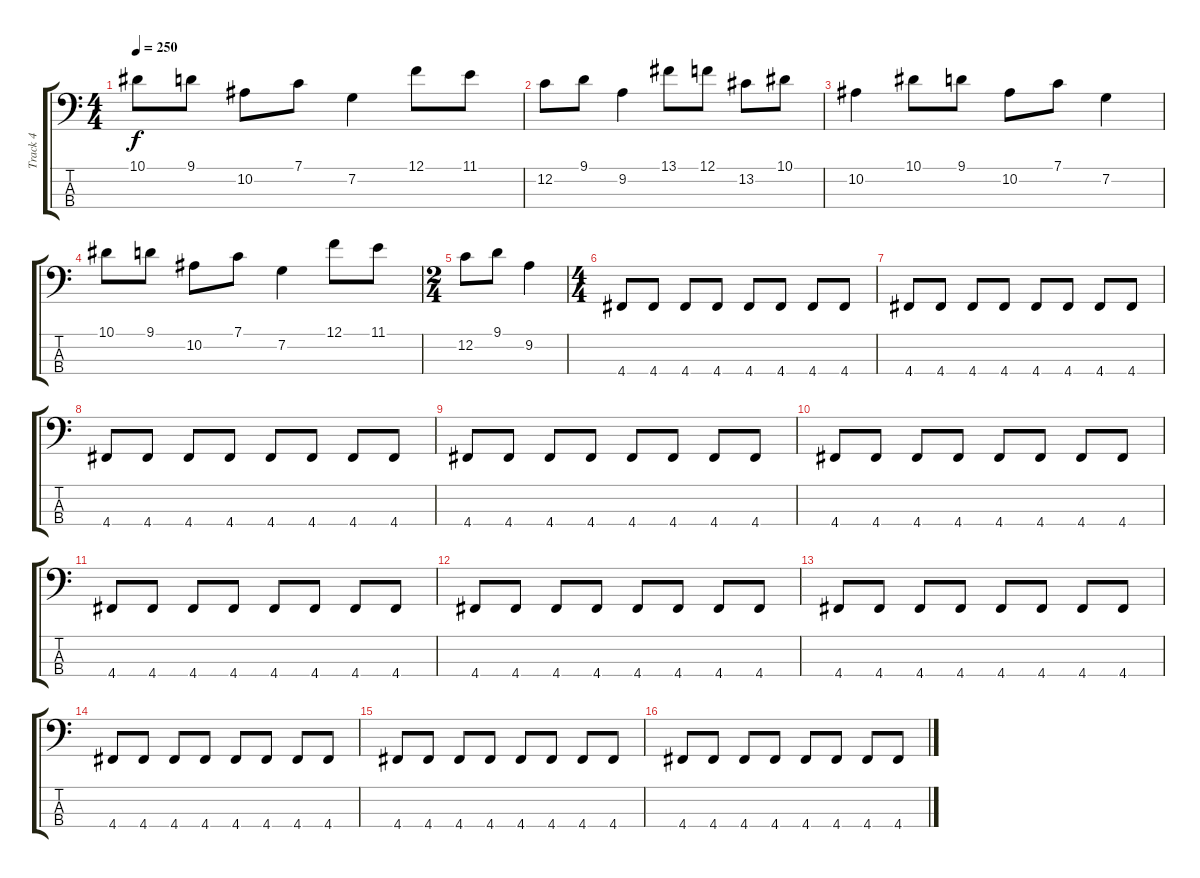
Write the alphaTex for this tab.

\track ("Track 4" "Track 4") {instrument electricbasspick}
\staff {score tabs}
\tuning (F2 C2 G1 D1) {hide}
\ts (4 4)
\tempo 250
\clef f4
\ks c
10.1.8{dy f} 9.1.8 10.2.8 7.1.8 7.2.4 12.1.8 11.1.8 |
12.2.8 9.1.8 9.2.4 13.1.8 12.1.8 13.2.8 10.1.8 |
10.2.4 10.1.8 9.1.8 10.2.8 7.1.8 7.2.4 |
10.1.8 9.1.8 10.2.8 7.1.8 7.2.4 12.1.8 11.1.8 |
\ts (2 4)
12.2.8 9.1.8 9.2.4 |
\ts (4 4)
4.4.8 4.4.8 4.4.8 4.4.8 4.4.8 4.4.8 4.4.8 4.4.8 |
4.4.8 4.4.8 4.4.8 4.4.8 4.4.8 4.4.8 4.4.8 4.4.8 |
4.4.8 4.4.8 4.4.8 4.4.8 4.4.8 4.4.8 4.4.8 4.4.8 |
4.4.8 4.4.8 4.4.8 4.4.8 4.4.8 4.4.8 4.4.8 4.4.8 |
4.4.8 4.4.8 4.4.8 4.4.8 4.4.8 4.4.8 4.4.8 4.4.8 |
4.4.8 4.4.8 4.4.8 4.4.8 4.4.8 4.4.8 4.4.8 4.4.8 |
4.4.8 4.4.8 4.4.8 4.4.8 4.4.8 4.4.8 4.4.8 4.4.8 |
4.4.8 4.4.8 4.4.8 4.4.8 4.4.8 4.4.8 4.4.8 4.4.8 |
4.4.8 4.4.8 4.4.8 4.4.8 4.4.8 4.4.8 4.4.8 4.4.8 |
4.4.8 4.4.8 4.4.8 4.4.8 4.4.8 4.4.8 4.4.8 4.4.8 |
4.4.8 4.4.8 4.4.8 4.4.8 4.4.8 4.4.8 4.4.8 4.4.8
